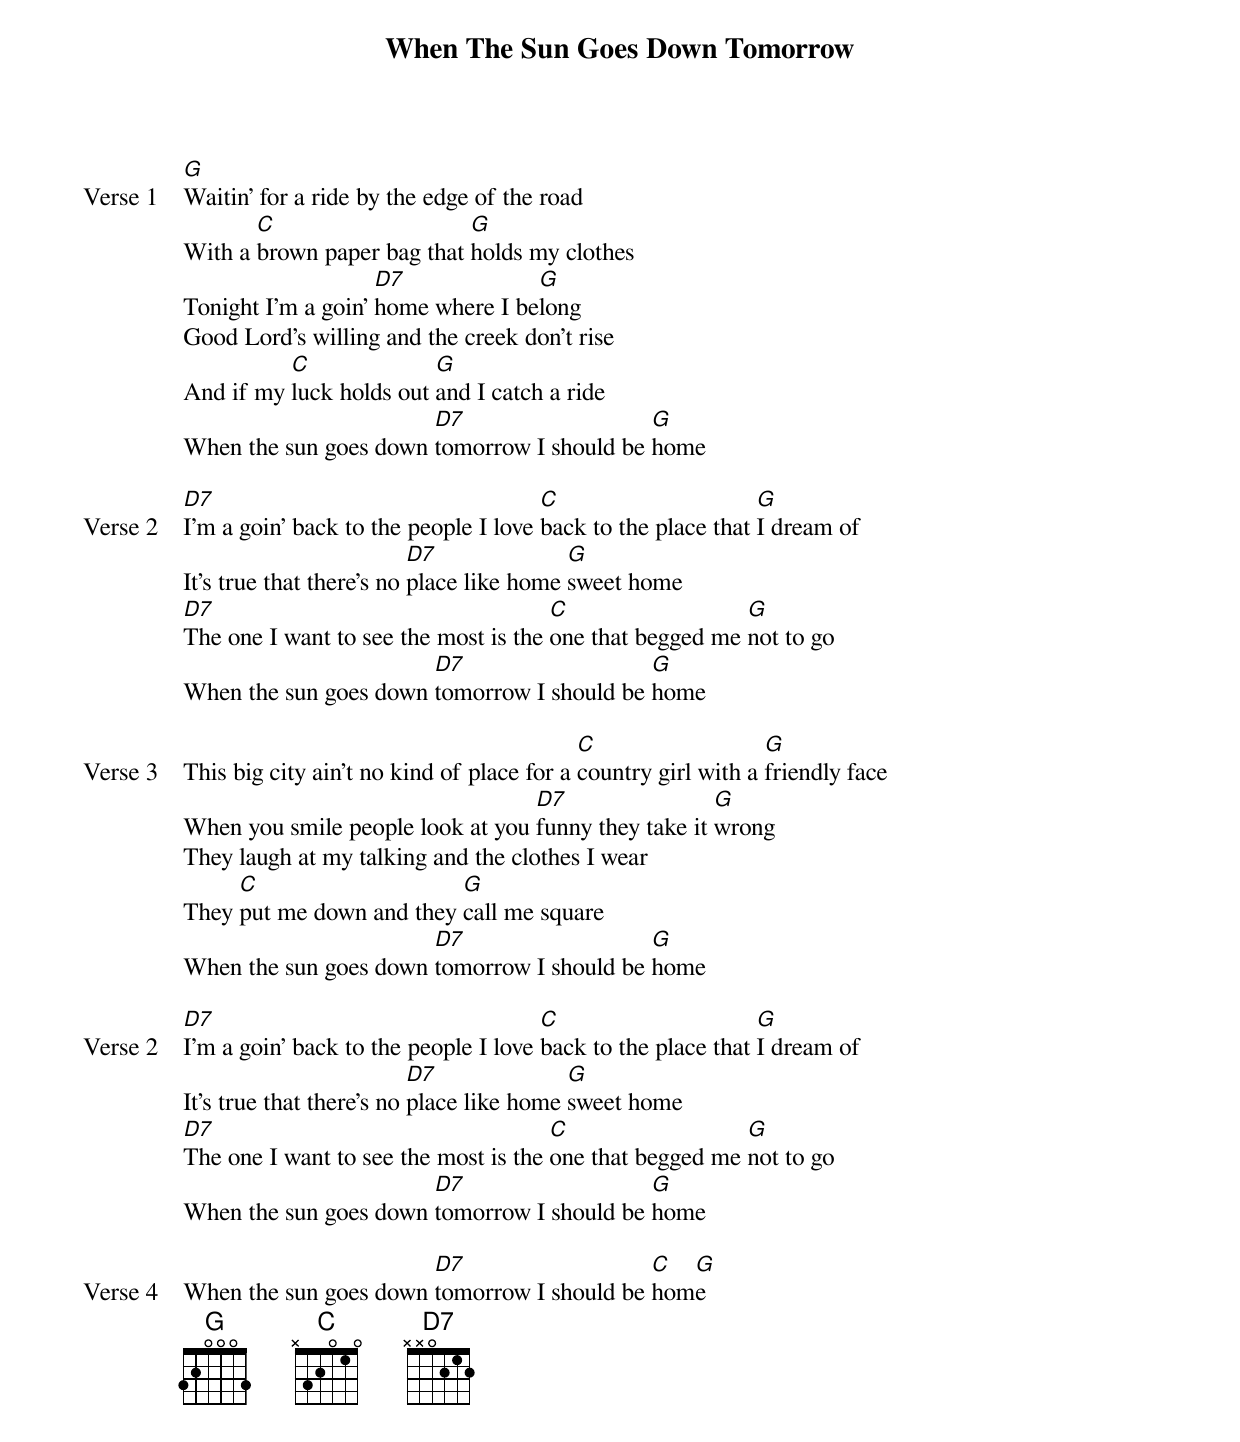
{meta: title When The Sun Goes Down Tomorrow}
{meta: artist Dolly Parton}
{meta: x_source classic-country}
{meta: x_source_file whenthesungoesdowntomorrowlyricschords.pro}
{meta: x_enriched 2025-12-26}

{start_of_verse: Verse 1}
[G]Waitin' for a ride by the edge of the road
With a [C]brown paper bag that [G]holds my clothes
Tonight I'm a goin' [D7]home where I be[G]long
Good Lord's willing and the creek don't rise
And if my [C]luck holds out [G]and I catch a ride
When the sun goes down [D7]tomorrow I should be [G]home
{end_of_verse}

{start_of_verse: Verse 2}
[D7]I'm a goin' back to the people I love [C]back to the place that [G]I dream of
It's true that there's no [D7]place like home [G]sweet home
[D7]The one I want to see the most is the [C]one that begged me [G]not to go
When the sun goes down [D7]tomorrow I should be [G]home
{end_of_verse}

{start_of_verse: Verse 3}
This big city ain't no kind of place for a [C]country girl with a [G]friendly face
When you smile people look at you [D7]funny they take it [G]wrong
They laugh at my talking and the clothes I wear
They [C]put me down and they [G]call me square
When the sun goes down [D7]tomorrow I should be [G]home
{end_of_verse}

{start_of_verse: Verse 2}
[D7]I'm a goin' back to the people I love [C]back to the place that [G]I dream of
It's true that there's no [D7]place like home [G]sweet home
[D7]The one I want to see the most is the [C]one that begged me [G]not to go
When the sun goes down [D7]tomorrow I should be [G]home
{end_of_verse}

{start_of_verse: Verse 4}
When the sun goes down [D7]tomorrow I should be [C]hom[G]e
{end_of_verse}
